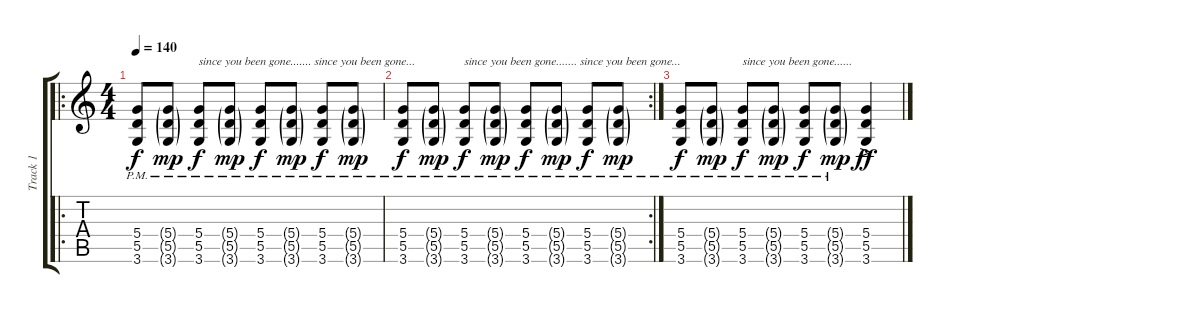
\track ("Track 1" "Track 1") {instrument acousticguitarsteel}
\staff {score tabs}
\tuning (E4 B3 G3 D3 A2 E2) {hide}
\ro
\ts (4 4)
\tempo 140
\clef g2
\ks c
(5.4{pm} 5.5{pm} 3.6{pm}).8{dy f} (5.4{g pm} 5.5{g pm} 3.6{g pm}).8{dy mp} (5.4{pm} 5.5{pm} 3.6{pm}).8{txt "since you been gone....... since you been gone..." dy f} (5.4{g pm} 5.5{g pm} 3.6{g pm}).8{dy mp} (5.4{pm} 5.5{pm} 3.6{pm}).8{dy f} (5.4{g pm} 5.5{g pm} 3.6{g pm}).8{dy mp} (5.4{pm} 5.5{pm} 3.6{pm}).8{dy f} (5.4{g pm} 5.5{g pm} 3.6{g pm}).8{dy mp} |
\rc 2
(5.4{pm} 5.5{pm} 3.6{pm}).8{dy f} (5.4{g pm} 5.5{g pm} 3.6{g pm}).8{dy mp} (5.4{pm} 5.5{pm} 3.6{pm}).8{txt "since you been gone....... since you been gone..." dy f} (5.4{g pm} 5.5{g pm} 3.6{g pm}).8{dy mp} (5.4{pm} 5.5{pm} 3.6{pm}).8{dy f} (5.4{g pm} 5.5{g pm} 3.6{g pm}).8{dy mp} (5.4{pm} 5.5{pm} 3.6{pm}).8{dy f} (5.4{g pm} 5.5{g pm} 3.6{g pm}).8{dy mp} |
(5.4{pm} 5.5{pm} 3.6{pm}).8{dy f} (5.4{g pm} 5.5{g pm} 3.6{g pm}).8{dy mp} (5.4{pm} 5.5{pm} 3.6{pm}).8{txt "since you been gone......" dy f} (5.4{g pm} 5.5{g pm} 3.6{g pm}).8{dy mp} (5.4{pm} 5.5{pm} 3.6{pm}).8{dy f} (5.4{g pm} 5.5{g pm} 3.6{g pm}).8{dy mp} (5.4{ac} 5.5{ac} 3.6{ac}).4{dy ff}
